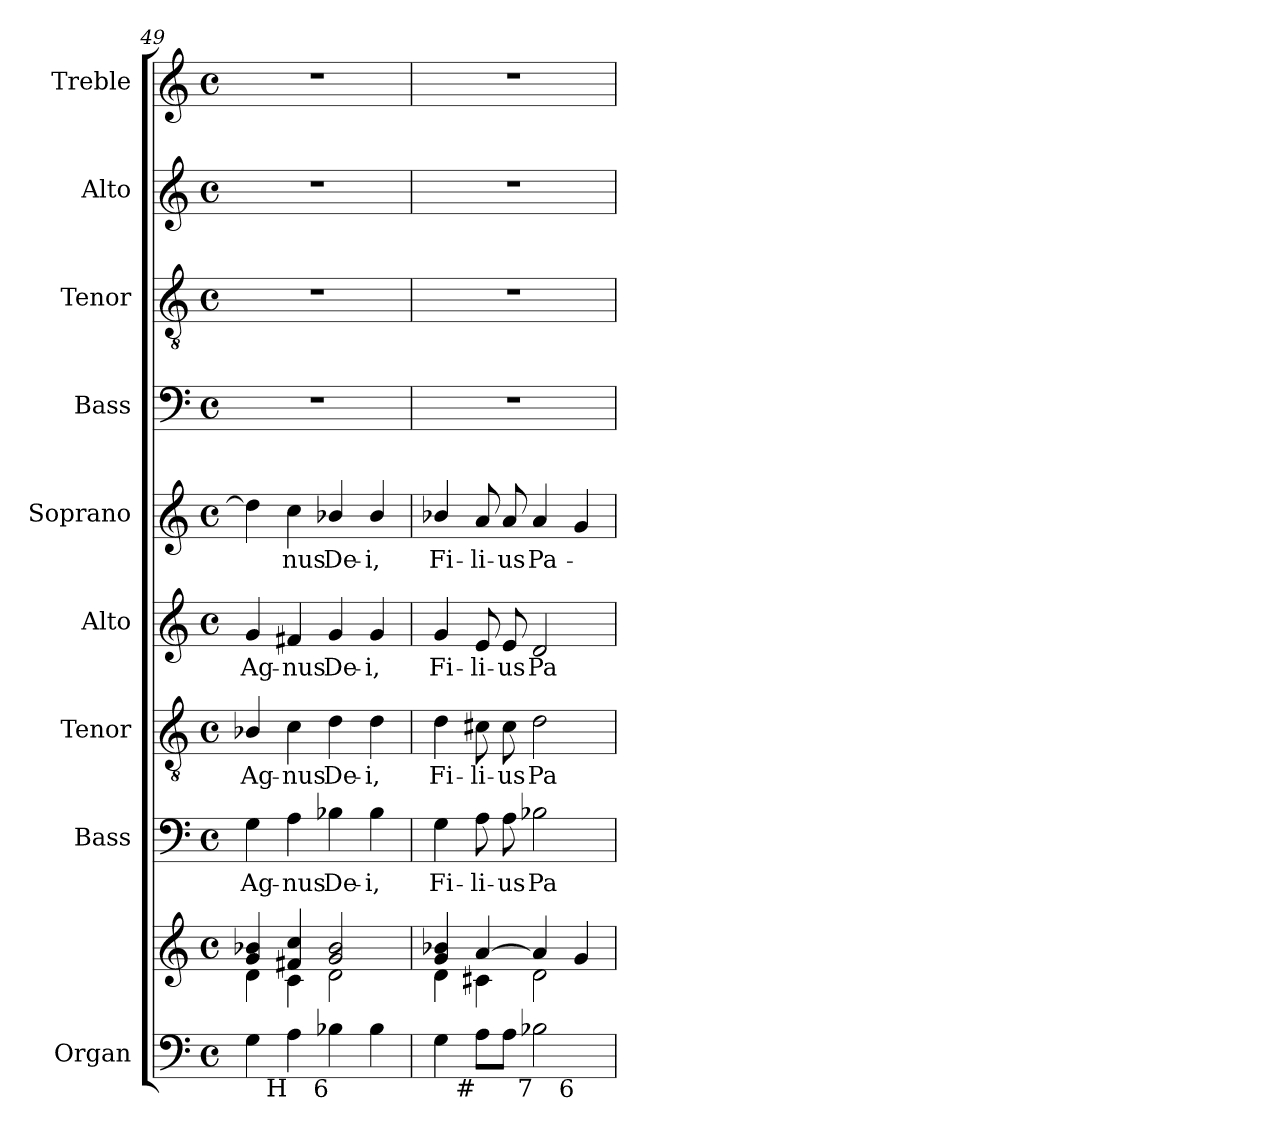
**kern	**kern	**kern	**text	**kern	**text	**kern	**text	**kern	**text	**kern	**kern	**kern	**kern
*part9	*part9	*part8	*part8	*part7	*part7	*part6	*part6	*part5	*part5	*part4	*part3	*part2	*part1
*staff10	*staff9	*staff8	*staff8	*staff7	*staff7	*staff6	*staff6	*staff5	*staff5	*staff4	*staff3	*staff2	*staff1
*I"Organ	*	*I"Bass	*	*I"Tenor	*	*I"Alto	*	*I"Soprano	*	*I"Bass	*I"Tenor	*I"Alto	*I"Treble
*I'Org.	*	*I'B.	*	*I'T.	*	*I'A.	*	*I'S.	*	*I'B.	*I'T.	*I'A.	*I'Tr.
*clefF4	*clefG2	*clefF4	*	*clefGv2	*	*clefG2	*	*clefG2	*	*clefF4	*clefGv2	*clefG2	*clefG2
*	*	*	*	*ITrd7c12	*	*	*	*	*	*	*ITrd7c12	*	*
*k[]	*k[]	*k[]	*	*k[]	*	*k[]	*	*k[]	*	*k[]	*k[]	*k[]	*k[]
*C:	*C:	*C:	*	*C:	*	*C:	*	*C:	*	*C:	*C:	*C:	*C:
*M4/4	*M4/4	*M4/4	*	*M4/4	*	*M4/4	*	*M4/4	*	*M4/4	*M4/4	*M4/4	*M4/4
*met(c)	*met(c)	*met(c)	*	*met(c)	*	*met(c)	*	*met(c)	*	*met(c)	*met(c)	*met(c)	*met(c)
=49	=49	=49	=49	=49	=49	=49	=49	=49	=49	=49	=49	=49	=49
*	*^	*	*	*	*	*	*	*	*	*	*	*	*
!	!	!	!	!LO:LY:b:color=#000000	!	!	!	!	!	!	!	!	!	!
!	!	!	!	!	!	!LO:LY:b:color=#000000	!	!	!	!	!	!	!	!
!	!	!	!	!	!	!	!	!LO:LY:b:color=#000000	!	!	!	!	!	!
4Gi\	4gi/ 4b-Xi	4di\	4Gi\	Ag-	4BB-Xi/	Ag-	4gi/	Ag-	4ddi\]	.	1r	1r	1r	1r
!	!	!	!	!LO:LY:b:color=#000000	!	!	!	!	!	!	!	!	!	!
!	!	!	!	!	!	!LO:LY:b:color=#000000	!	!	!	!	!	!	!	!
!	!	!	!	!	!	!	!	!LO:LY:b:color=#000000	!	!	!	!	!	!
!LO:TX:b:rj:t=H	!	!	!	!	!	!	!	!	!	!	!	!	!	!
!	!	!	!	!	!	!	!	!	!	!LO:LY:b:color=#000000	!	!	!	!
4Ai\	4f#Xi/ 4cci	4ci\	4Ai\	-nus	4Ci\	-nus	4f#Xi/	-nus	4cci\	-nus	.	.	.	.
!	!	!	!	!LO:LY:b:color=#000000	!	!	!	!	!	!	!	!	!	!
!	!	!	!	!	!	!LO:LY:b:color=#000000	!	!	!	!	!	!	!	!
!	!	!	!	!	!	!	!	!LO:LY:b:color=#000000	!	!	!	!	!	!
!LO:TX:b:rj:t=6	!	!	!	!	!	!	!	!	!	!	!	!	!	!
!	!	!	!	!	!	!	!	!	!	!LO:LY:b:color=#000000	!	!	!	!
4B-Xi\	2gi/ 2b-i	2di\	4B-Xi\	De-	4Di\	De-	4gi/	De-	4b-Xi/	De-	.	.	.	.
!	!	!	!	!LO:LY:b:color=#000000	!	!	!	!	!	!	!	!	!	!
!	!	!	!	!	!	!LO:LY:b:color=#000000	!	!	!	!	!	!	!	!
!	!	!	!	!	!	!	!	!LO:LY:b:color=#000000	!	!	!	!	!	!
!	!	!	!	!	!	!	!	!	!	!LO:LY:b:color=#000000	!	!	!	!
4B-i\	.	.	4B-i\	-i,	4Di\	-i,	4gi/	-i,	4b-i/	-i,	.	.	.	.
=50	=50	=50	=50	=50	=50	=50	=50	=50	=50	=50	=50	=50	=50	=50
!	!	!	!	!LO:LY:b:color=#000000	!	!	!	!	!	!	!	!	!	!
!	!	!	!	!	!	!LO:LY:b:color=#000000	!	!	!	!	!	!	!	!
!	!	!	!	!	!	!	!	!LO:LY:b:color=#000000	!	!	!	!	!	!
!	!	!	!	!	!	!	!	!	!	!LO:LY:b:color=#000000	!	!	!	!
*^	*	*	*	*	*	*	*	*	*	*	*	*	*	*
4Gi\	2.ryy	4gi/ 4b-Xi	4di\	4Gi\	Fi-	4Di\	Fi-	4gi/	Fi-	4b-Xi/	Fi-	1r	1r	1r	1r
!	!	!	!	!	!LO:LY:b:color=#000000	!	!	!	!	!	!	!	!	!	!
!	!	!	!	!	!	!	!LO:LY:b:color=#000000	!	!	!	!	!	!	!	!
!	!	!	!	!	!	!	!	!	!LO:LY:b:color=#000000	!	!	!	!	!	!
!LO:TX:b:rj:t=#	!	!	!	!	!	!	!	!	!	!	!	!	!	!	!
!	!	!	!	!	!	!	!	!	!	!	!LO:LY:b:color=#000000	!	!	!	!
8Ai\L	.	[4ai/	4c#Xi\	8Ai\	-li-	8C#Xi\	-li-	8ei/	-li-	8ai/	-li-	.	.	.	.
!	!	!	!	!	!LO:LY:b:color=#000000	!	!	!	!	!	!	!	!	!	!
!	!	!	!	!	!	!	!LO:LY:b:color=#000000	!	!	!	!	!	!	!	!
!	!	!	!	!	!	!	!	!	!LO:LY:b:color=#000000	!	!	!	!	!	!
!	!	!	!	!	!	!	!	!	!	!	!LO:LY:b:color=#000000	!	!	!	!
8Ai\J	.	.	.	8Ai\	-us	8C#i\	-us	8ei/	-us	8ai/	-us	.	.	.	.
!	!	!	!	!	!LO:LY:b:color=#000000	!	!	!	!	!	!	!	!	!	!
!	!	!	!	!	!	!	!LO:LY:b:color=#000000	!	!	!	!	!	!	!	!
!	!	!	!	!	!	!	!	!	!LO:LY:b:color=#000000	!	!	!	!	!	!
!LO:TX:b:rj:t=7	!	!	!	!	!	!	!	!	!	!	!	!	!	!	!
!	!	!	!	!	!	!	!	!	!	!	!LO:LY:b:color=#000000	!	!	!	!
2B-Xi\	.	4ai/]	2di\	2B-Xi\	Pa-	2Di\	Pa-	2di/	Pa-	4ai/	Pa-	.	.	.	.
!	!LO:TX:b:rj:t=6	!	!	!	!	!	!	!	!	!	!	!	!	!	!
.	4ryy	4gi/	.	.	.	.	.	.	.	4gi/	.	.	.	.	.
*v	*v	*	*	*	*	*	*	*	*	*	*	*	*	*	*
*	*v	*v	*	*	*	*	*	*	*	*	*	*	*	*
=	=	=	=	=	=	=	=	=	=	=	=	=	=
*-	*-	*-	*-	*-	*-	*-	*-	*-	*-	*-	*-	*-	*-
